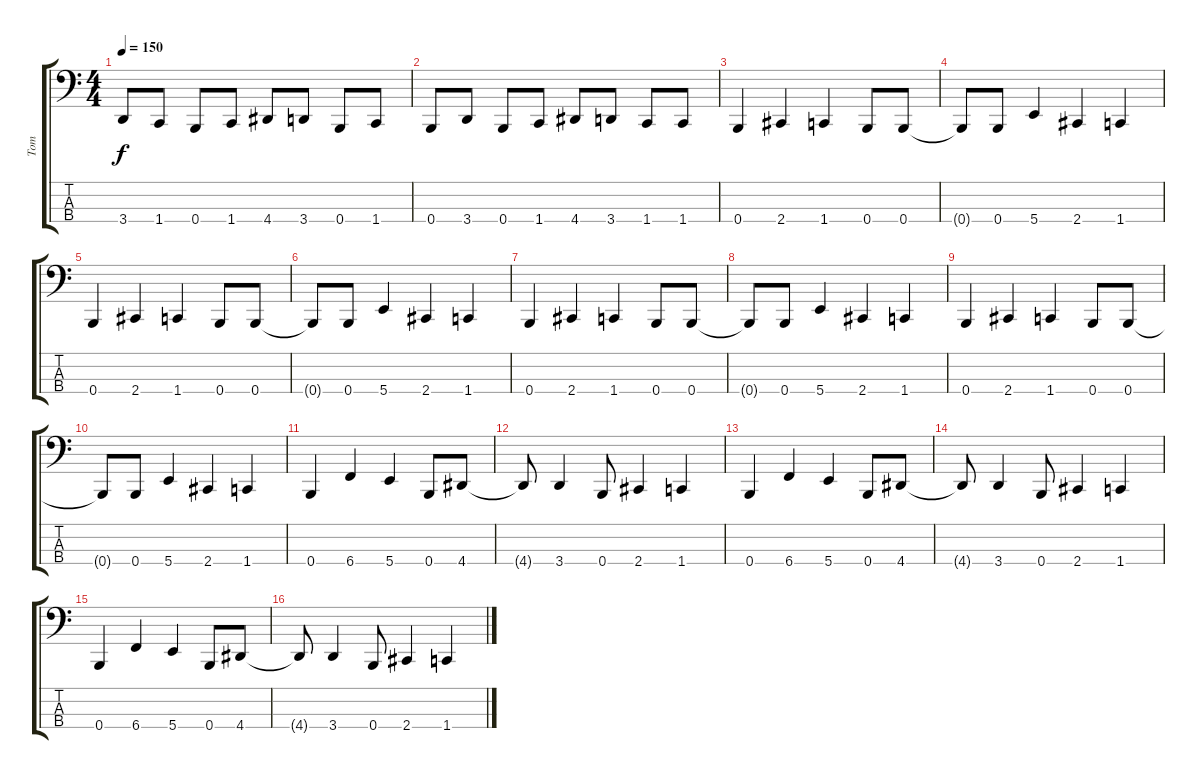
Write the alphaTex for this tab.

\track ("Tom" "Tom") {instrument electricbasspick}
\staff {score tabs}
\tuning (D2 A1 E1 B0) {hide}
\ts (4 4)
\tempo 150
\clef f4
\ks c
3.4.8{dy f} 1.4.8 0.4.8 1.4.8 4.4.8 3.4.8 0.4.8 1.4.8 |
0.4.8 3.4.8 0.4.8 1.4.8 4.4.8 3.4.8 1.4.8 1.4.8 |
0.4.4 2.4.4 1.4.4 0.4.8 0.4.8 |
0.4{t}.8 0.4.8 5.4.4 2.4.4 1.4.4 |
0.4.4 2.4.4 1.4.4 0.4.8 0.4.8 |
0.4{t}.8 0.4.8 5.4.4 2.4.4 1.4.4 |
0.4.4 2.4.4 1.4.4 0.4.8 0.4.8 |
0.4{t}.8 0.4.8 5.4.4 2.4.4 1.4.4 |
0.4.4 2.4.4 1.4.4 0.4.8 0.4.8 |
0.4{t}.8 0.4.8 5.4.4 2.4.4 1.4.4 |
0.4.4 6.4.4 5.4.4 0.4.8 4.4.8 |
4.4{t}.8 3.4.4 0.4.8 2.4.4 1.4.4 |
0.4.4 6.4.4 5.4.4 0.4.8 4.4.8 |
4.4{t}.8 3.4.4 0.4.8 2.4.4 1.4.4 |
0.4.4 6.4.4 5.4.4 0.4.8 4.4.8 |
4.4{t}.8 3.4.4 0.4.8 2.4.4 1.4.4
